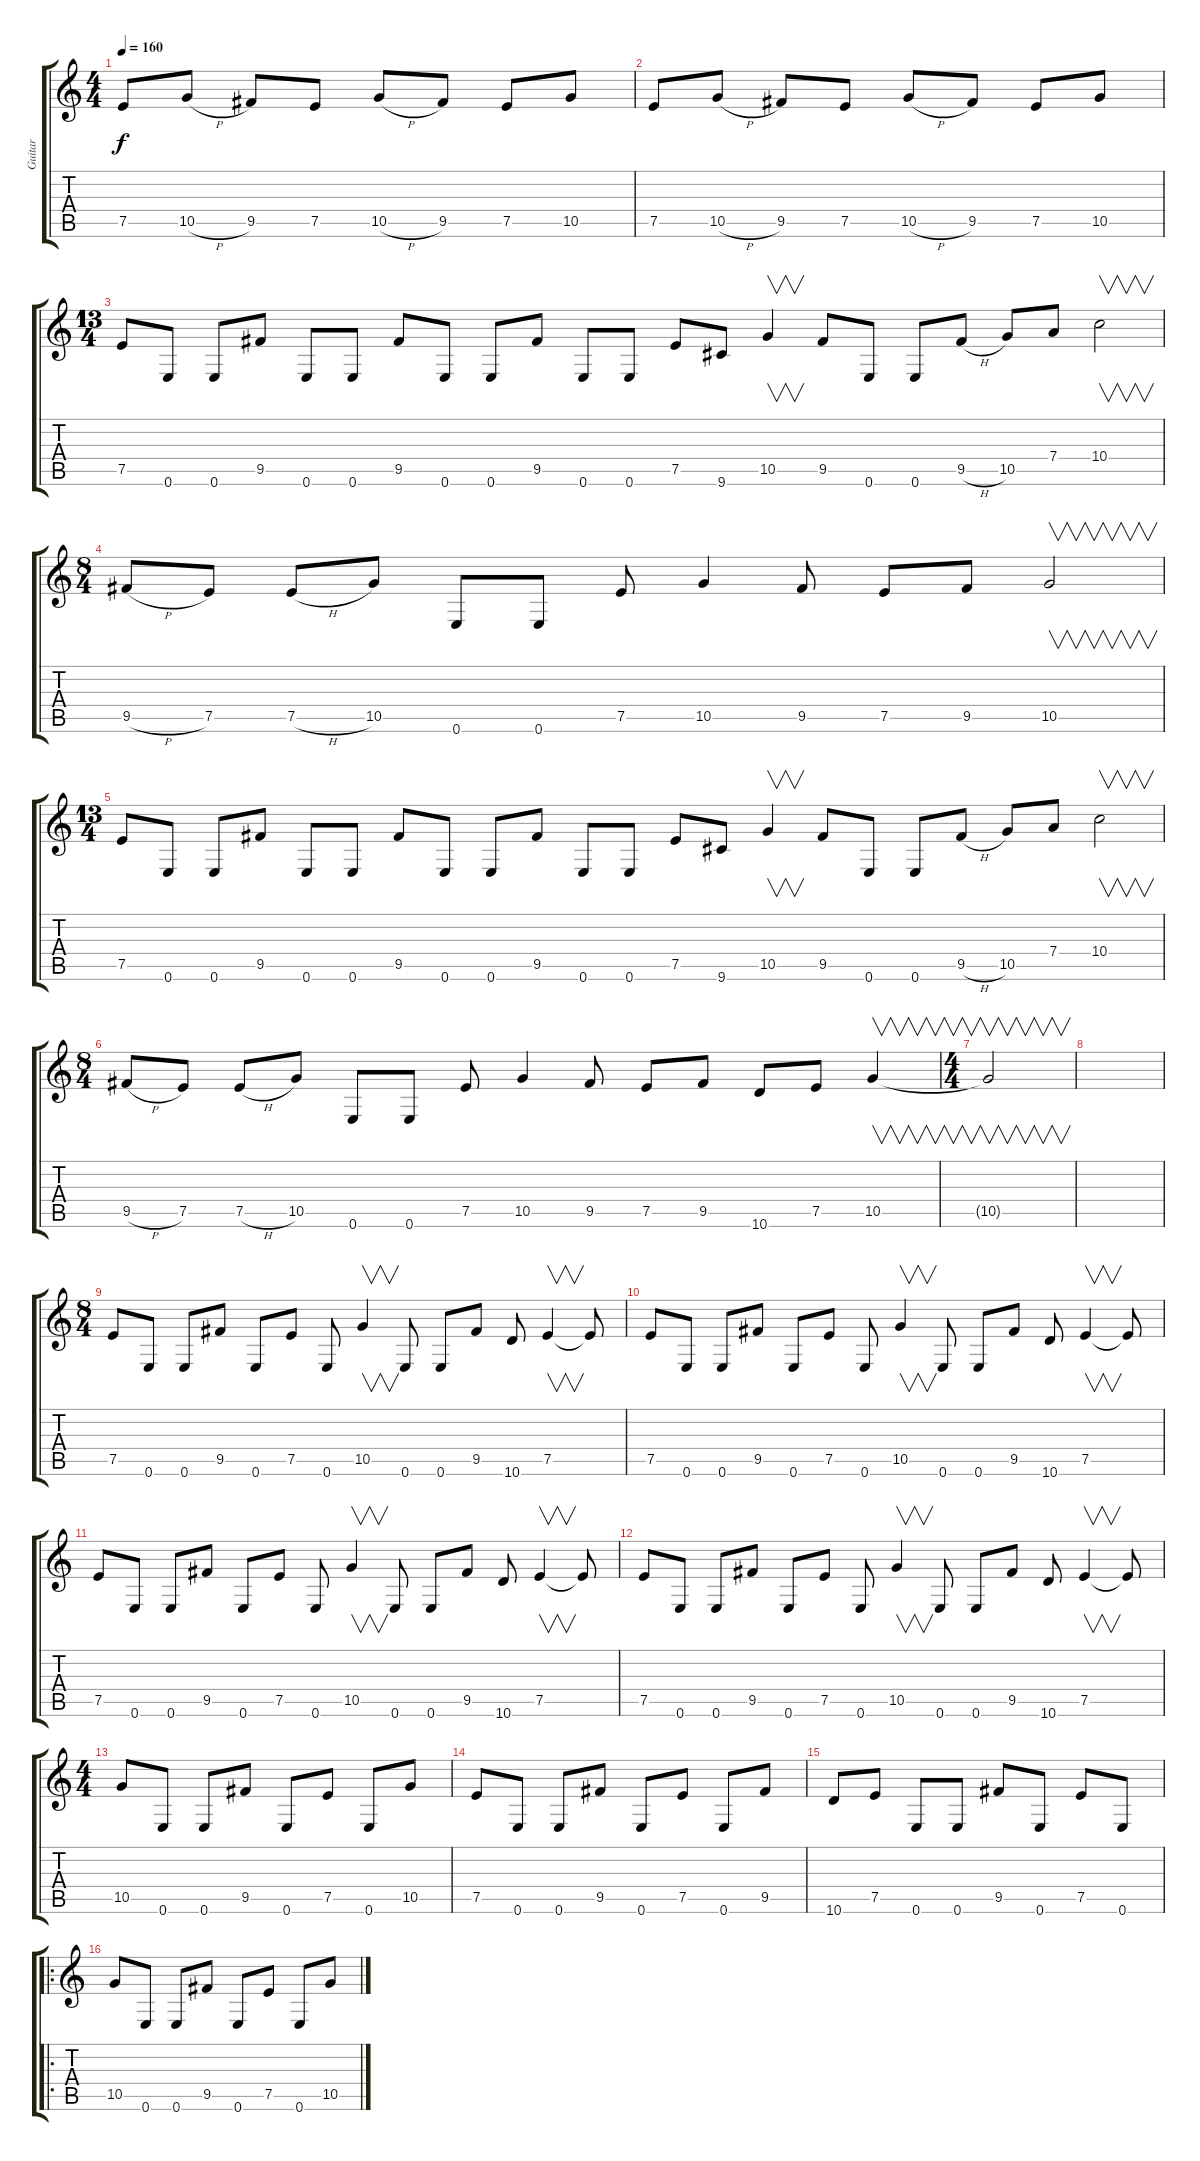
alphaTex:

\track ("Guitar" "Guitar") {instrument distortionguitar}
\staff {score tabs}
\tuning (E4 B3 G3 D3 A2 E2) {hide}
\ts (4 4)
\tempo 160
\clef g2
\ks c
7.5.8{dy f} 10.5{h}.8 9.5.8 7.5.8 10.5{h}.8 9.5.8 7.5.8 10.5.8 |
7.5.8 10.5{h}.8 9.5.8 7.5.8 10.5{h}.8 9.5.8 7.5.8 10.5.8 |
\ts (13 4)
7.5.8 0.6.8 0.6.8 9.5.8 0.6.8 0.6.8 9.5.8 0.6.8 0.6.8 9.5.8 0.6.8 0.6.8 7.5.8 9.6.8 10.5.4{v} 9.5.8 0.6.8 0.6.8 9.5{h}.8 10.5.8 7.4.8 10.4.2{v} |
\ts (8 4)
9.5{h}.8 7.5.8 7.5{h}.8 10.5.8 0.6.8 0.6.8 7.5.8 10.5.4 9.5.8 7.5.8 9.5.8 10.5.2{v} |
\ts (13 4)
7.5.8 0.6.8 0.6.8 9.5.8 0.6.8 0.6.8 9.5.8 0.6.8 0.6.8 9.5.8 0.6.8 0.6.8 7.5.8 9.6.8 10.5.4{v} 9.5.8 0.6.8 0.6.8 9.5{h}.8 10.5.8 7.4.8 10.4.2{v} |
\ts (8 4)
9.5{h}.8 7.5.8 7.5{h}.8 10.5.8 0.6.8 0.6.8 7.5.8 10.5.4 9.5.8 7.5.8 9.5.8 10.6.8 7.5.8 10.5.4{v} |
\ts (4 4)
10.5{t}.2{v} |
|
\ts (8 4)
7.5.8 0.6.8 0.6.8 9.5.8 0.6.8 7.5.8 0.6.8 10.5.4{v} 0.6.8 0.6.8 9.5.8 10.6.8 7.5.4{v} 7.5{t}.8 |
7.5.8 0.6.8 0.6.8 9.5.8 0.6.8 7.5.8 0.6.8 10.5.4{v} 0.6.8 0.6.8 9.5.8 10.6.8 7.5.4{v} 7.5{t}.8 |
7.5.8 0.6.8 0.6.8 9.5.8 0.6.8 7.5.8 0.6.8 10.5.4{v} 0.6.8 0.6.8 9.5.8 10.6.8 7.5.4{v} 7.5{t}.8 |
7.5.8 0.6.8 0.6.8 9.5.8 0.6.8 7.5.8 0.6.8 10.5.4{v} 0.6.8 0.6.8 9.5.8 10.6.8 7.5.4{v} 7.5{t}.8 |
\ts (4 4)
10.5.8 0.6.8 0.6.8 9.5.8 0.6.8 7.5.8 0.6.8 10.5.8 |
7.5.8 0.6.8 0.6.8 9.5.8 0.6.8 7.5.8 0.6.8 9.5.8 |
10.6.8 7.5.8 0.6.8 0.6.8 9.5.8 0.6.8 7.5.8 0.6.8 |
\ro
10.5.8 0.6.8 0.6.8 9.5.8 0.6.8 7.5.8 0.6.8 10.5.8
